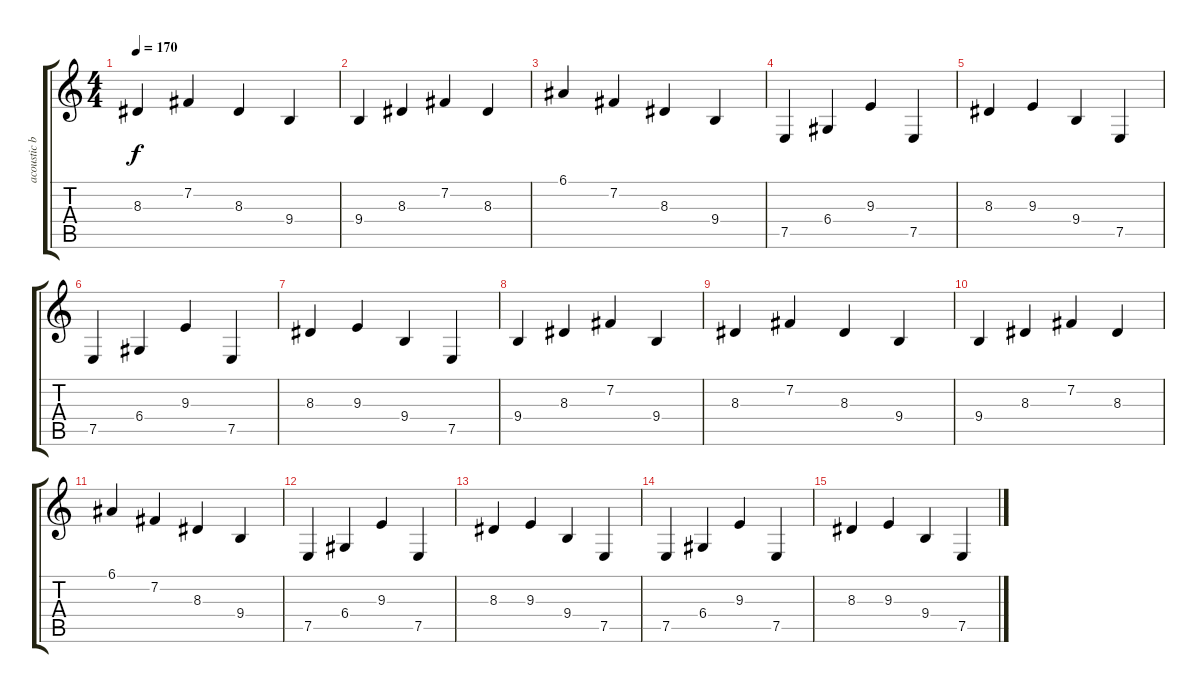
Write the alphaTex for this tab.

\track ("acoustic background" "acoustic b") {instrument brightacousticpiano}
\staff {score tabs}
\tuning (E4 B3 G3 D3 A2 E2) {hide}
\ts (4 4)
\tempo 170
\clef g2
\ks c
8.3.4{dy f} 7.2.4 8.3.4 9.4.4 |
9.4.4 8.3.4 7.2.4 8.3.4 |
6.1.4 7.2.4 8.3.4 9.4.4 |
7.5.4 6.4.4 9.3.4 7.5.4 |
8.3.4 9.3.4 9.4.4 7.5.4 |
7.5.4 6.4.4 9.3.4 7.5.4 |
8.3.4 9.3.4 9.4.4 7.5.4 |
9.4.4 8.3.4 7.2.4 9.4.4 |
8.3.4 7.2.4 8.3.4 9.4.4 |
9.4.4 8.3.4 7.2.4 8.3.4 |
6.1.4 7.2.4 8.3.4 9.4.4 |
7.5.4 6.4.4 9.3.4 7.5.4 |
8.3.4 9.3.4 9.4.4 7.5.4 |
7.5.4 6.4.4 9.3.4 7.5.4 |
8.3.4 9.3.4 9.4.4 7.5.4
